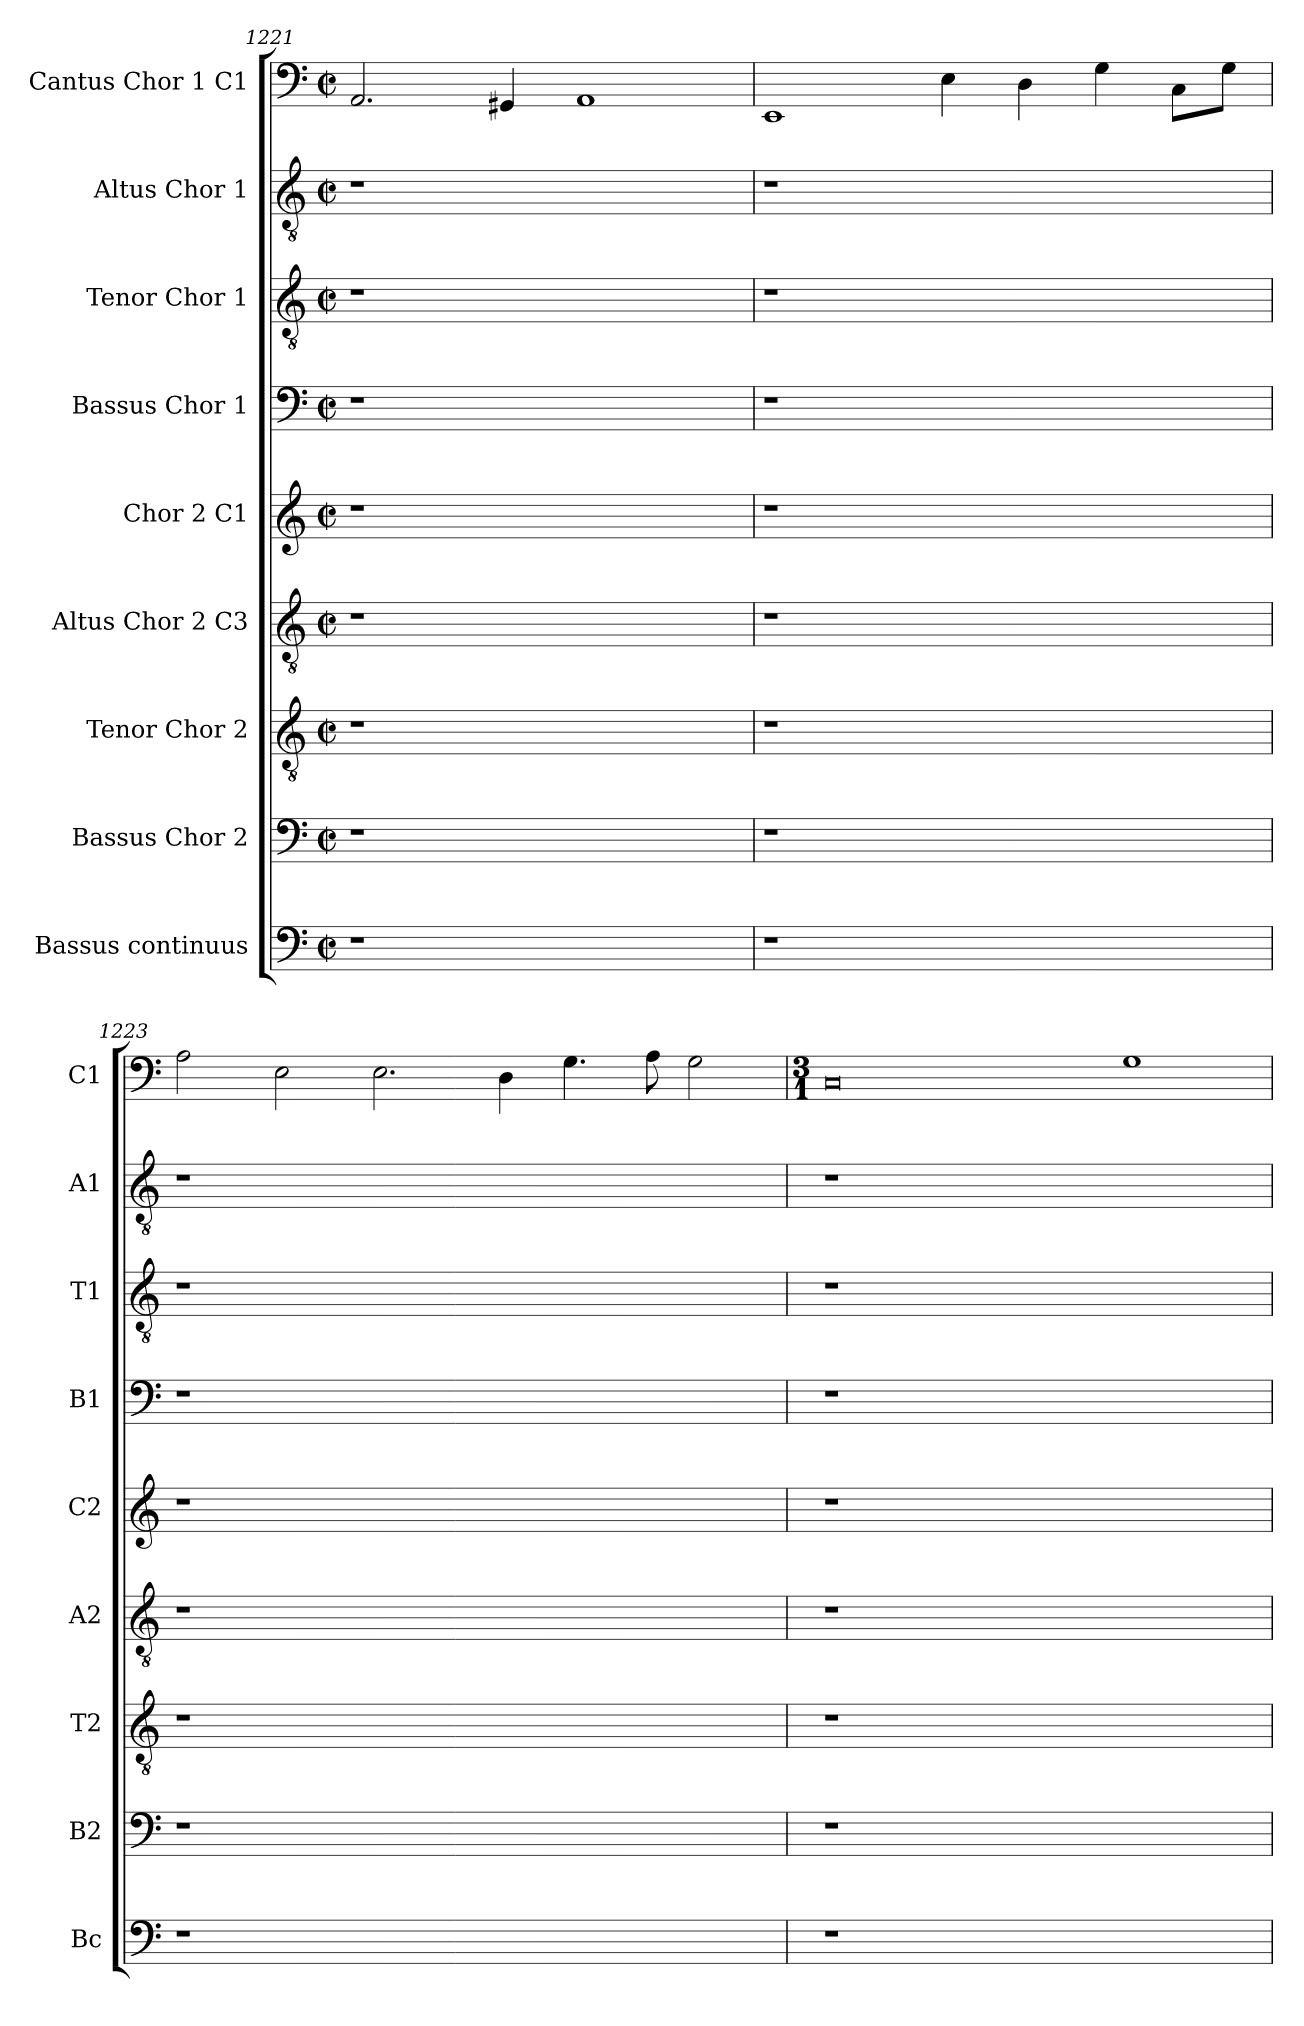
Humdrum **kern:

**kern	**kern	**kern	**kern	**kern	**kern	**kern	**kern	**kern
*part9	*part8	*part7	*part6	*part5	*part4	*part3	*part2	*part1
*staff9	*staff8	*staff7	*staff6	*staff5	*staff4	*staff3	*staff2	*staff1
*I"Bassus continuus	*I"Bassus Chor 2	*I"Tenor Chor 2	*I"Altus Chor 2 C3	*I"Chor 2 C1	*I"Bassus Chor 1	*I"Tenor Chor 1	*I"Altus Chor 1	*I"Cantus Chor 1 C1
*I'Bc	*I'B2	*I'T2	*I'A2	*I'C2	*I'B1	*I'T1	*I'A1	*I'C1
*clefF4	*clefF4	*clefGv2	*clefGv2	*clefG2	*clefF4	*clefGv2	*clefGv2	*clefF4
*ITrd7c12	*	*	*	*	*	*	*	*
*k[]	*k[]	*k[]	*k[]	*k[]	*k[]	*k[]	*k[]	*k[]
*C:	*C:	*C:	*C:	*C:	*C:	*C:	*C:	*C:
*M2/2	*M2/2	*M2/2	*M2/2	*M2/2	*M2/2	*M2/2	*M2/2	*M2/2
*met(c|)	*met(c|)	*met(c|)	*met(c|)	*met(c|)	*met(c|)	*met(c|)	*met(c|)	*met(c|)
=1221	=1221	=1221	=1221	=1221	=1221	=1221	=1221	=1221
1r	1r	1r	1r	1r	1r	1r	1r	2.AA/
.	.	.	.	.	.	.	.	4GG#X/
1ryy	1ryy	1ryy	1ryy	1ryy	1ryy	1ryy	1ryy	1AA
=1222	=1222	=1222	=1222	=1222	=1222	=1222	=1222	=1222
1r	1r	1r	1r	1r	1r	1r	1r	1EE
1ryy	1ryy	1ryy	1ryy	1ryy	1ryy	1ryy	1ryy	4E\
.	.	.	.	.	.	.	.	4D\
.	.	.	.	.	.	.	.	4G\
.	.	.	.	.	.	.	.	8C\L
.	.	.	.	.	.	.	.	8G\J
!!LO:LB:g=z
=1223	=1223	=1223	=1223	=1223	=1223	=1223	=1223	=1223
1r	1r	1r	1r	1r	1r	1r	1r	2A\
.	.	.	.	.	.	.	.	2E\
0ryy	0ryy	0ryy	0ryy	0ryy	0ryy	0ryy	0ryy	2.E\
.	.	.	.	.	.	.	.	4D\
.	.	.	.	.	.	.	.	4.G\
.	.	.	.	.	.	.	.	8A\
.	.	.	.	.	.	.	.	2G\
=1224	=1224	=1224	=1224	=1224	=1224	=1224	=1224	=1224
*	*	*	*	*	*	*	*	*M3/1
1r	1r	1r	1r	1r	1r	1r	1r	0C
0ryy	0ryy	0ryy	0ryy	0ryy	0ryy	0ryy	0ryy	.
.	.	.	.	.	.	.	.	1G
=	=	=	=	=	=	=	=	=
*-	*-	*-	*-	*-	*-	*-	*-	*-
